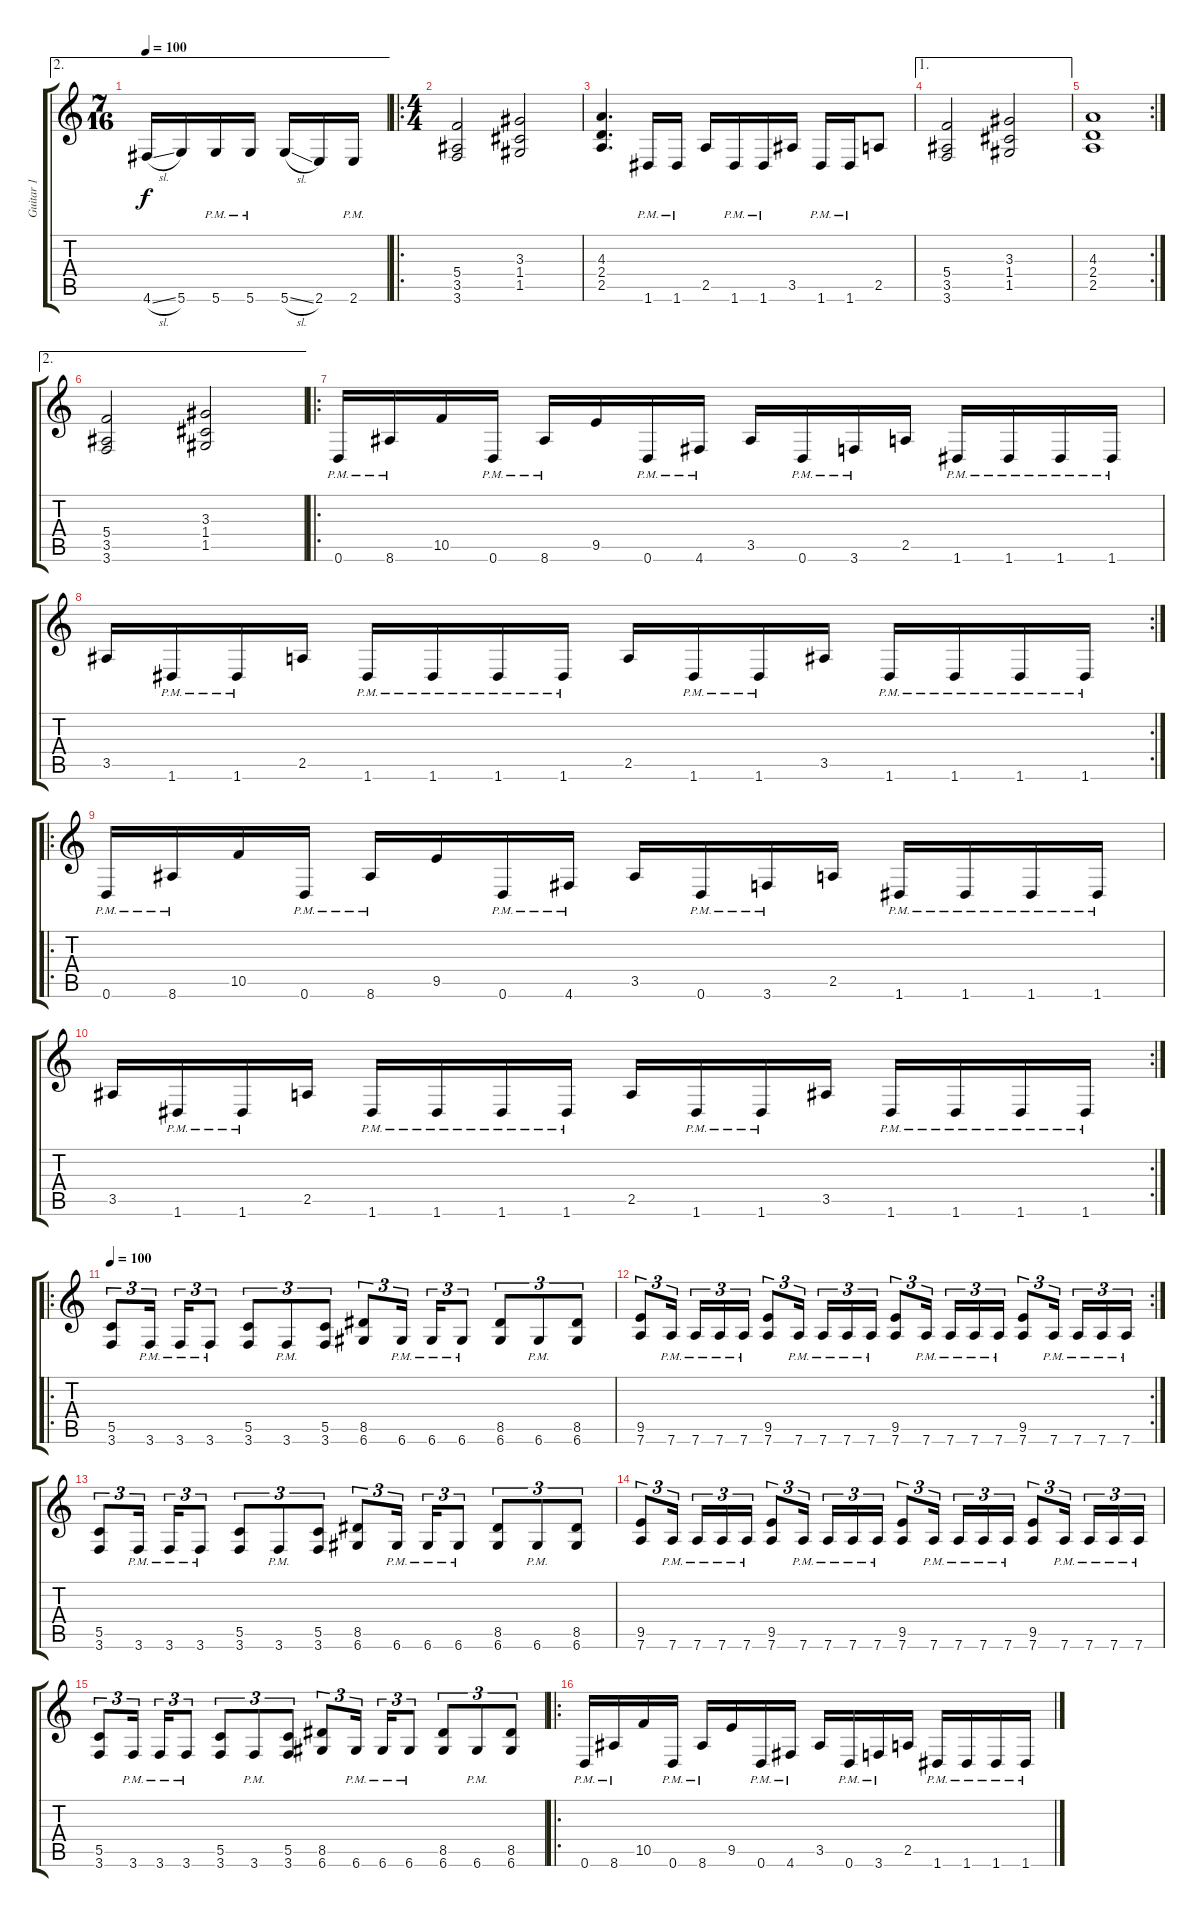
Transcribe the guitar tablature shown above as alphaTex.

\track ("Guitar 1" "Guitar 1") {instrument distortionguitar}
\staff {score tabs}
\tuning (D4 A3 F3 C3 G2 D2) {hide}
\ae 2
\ts (7 16)
\tempo 100
\clef g2
\ks c
4.6{sl}.16{dy f beam merge} 5.6.16{beam merge} 5.6{pm}.16{beam merge} 5.6{pm}.16 5.6{sl}.16{beam merge} 2.6.16{beam merge} 2.6{pm}.16 |
\ro
\ts (4 4)
(5.4 3.5 3.6).2 (3.3 1.4 1.5).2 |
(4.3 2.4 2.5).4{d} 1.6{pm}.16 1.6{pm}.16 2.5.16 1.6{pm}.16 1.6{pm}.16 3.5.16 1.6{pm}.16 1.6{pm}.16 2.5.8 |
\ae 1
(5.4 3.5 3.6).2 (3.3 1.4 1.5).2 |
\rc 2
(4.3 2.4 2.5).1 |
\ae 2
(5.4 3.5 3.6).2 (3.3 1.4 1.5).2 |
\ro
0.6{pm}.16 8.6{pm}.16 10.5.16 0.6{pm}.16 8.6{pm}.16 9.5.16 0.6{pm}.16 4.6{pm}.16 3.5.16 0.6{pm}.16 3.6{pm}.16 2.5.16 1.6{pm}.16 1.6{pm}.16 1.6{pm}.16 1.6{pm}.16 |
\rc 2
3.5.16 1.6{pm}.16 1.6{pm}.16 2.5.16 1.6{pm}.16 1.6{pm}.16 1.6{pm}.16 1.6{pm}.16 2.5.16 1.6{pm}.16 1.6{pm}.16 3.5.16 1.6{pm}.16 1.6{pm}.16 1.6{pm}.16 1.6{pm}.16 |
\ro
0.6{pm}.16 8.6{pm}.16 10.5.16 0.6{pm}.16 8.6{pm}.16 9.5.16 0.6{pm}.16 4.6{pm}.16 3.5.16 0.6{pm}.16 3.6{pm}.16 2.5.16 1.6{pm}.16 1.6{pm}.16 1.6{pm}.16 1.6{pm}.16 |
\rc 2
3.5.16 1.6{pm}.16 1.6{pm}.16 2.5.16 1.6{pm}.16 1.6{pm}.16 1.6{pm}.16 1.6{pm}.16 2.5.16 1.6{pm}.16 1.6{pm}.16 3.5.16 1.6{pm}.16 1.6{pm}.16 1.6{pm}.16 1.6{pm}.16 |
\ro
\tempo 100
(5.5 3.6).8{tu (3 2)} 3.6{pm}.16{tu (3 2)} 3.6{pm}.16{tu (3 2)} 3.6{pm}.8{tu (3 2)} (5.5 3.6).8{tu (3 2)} 3.6{pm}.8{tu (3 2)} (5.5 3.6).8{tu (3 2)} (8.5 6.6).8{tu (3 2)} 6.6{pm}.16{tu (3 2)} 6.6{pm}.16{tu (3 2)} 6.6{pm}.8{tu (3 2)} (8.5 6.6).8{tu (3 2)} 6.6{pm}.8{tu (3 2)} (8.5 6.6).8{tu (3 2)} |
\rc 2
(9.5 7.6).8{tu (3 2)} 7.6{pm}.16{tu (3 2)} 7.6{pm}.16{tu (3 2)} 7.6{pm}.16{tu (3 2)} 7.6{pm}.16{tu (3 2)} (9.5 7.6).8{tu (3 2)} 7.6{pm}.16{tu (3 2)} 7.6{pm}.16{tu (3 2)} 7.6{pm}.16{tu (3 2)} 7.6{pm}.16{tu (3 2)} (9.5 7.6).8{tu (3 2)} 7.6{pm}.16{tu (3 2)} 7.6{pm}.16{tu (3 2)} 7.6{pm}.16{tu (3 2)} 7.6{pm}.16{tu (3 2)} (9.5 7.6).8{tu (3 2)} 7.6{pm}.16{tu (3 2)} 7.6{pm}.16{tu (3 2)} 7.6{pm}.16{tu (3 2)} 7.6{pm}.16{tu (3 2)} |
(5.5 3.6).8{tu (3 2)} 3.6{pm}.16{tu (3 2)} 3.6{pm}.16{tu (3 2)} 3.6{pm}.8{tu (3 2)} (5.5 3.6).8{tu (3 2)} 3.6{pm}.8{tu (3 2)} (5.5 3.6).8{tu (3 2)} (8.5 6.6).8{tu (3 2)} 6.6{pm}.16{tu (3 2)} 6.6{pm}.16{tu (3 2)} 6.6{pm}.8{tu (3 2)} (8.5 6.6).8{tu (3 2)} 6.6{pm}.8{tu (3 2)} (8.5 6.6).8{tu (3 2)} |
(9.5 7.6).8{tu (3 2)} 7.6{pm}.16{tu (3 2)} 7.6{pm}.16{tu (3 2)} 7.6{pm}.16{tu (3 2)} 7.6{pm}.16{tu (3 2)} (9.5 7.6).8{tu (3 2)} 7.6{pm}.16{tu (3 2)} 7.6{pm}.16{tu (3 2)} 7.6{pm}.16{tu (3 2)} 7.6{pm}.16{tu (3 2)} (9.5 7.6).8{tu (3 2)} 7.6{pm}.16{tu (3 2)} 7.6{pm}.16{tu (3 2)} 7.6{pm}.16{tu (3 2)} 7.6{pm}.16{tu (3 2)} (9.5 7.6).8{tu (3 2)} 7.6{pm}.16{tu (3 2)} 7.6{pm}.16{tu (3 2)} 7.6{pm}.16{tu (3 2)} 7.6{pm}.16{tu (3 2)} |
(5.5 3.6).8{tu (3 2)} 3.6{pm}.16{tu (3 2)} 3.6{pm}.16{tu (3 2)} 3.6{pm}.8{tu (3 2)} (5.5 3.6).8{tu (3 2)} 3.6{pm}.8{tu (3 2)} (5.5 3.6).8{tu (3 2)} (8.5 6.6).8{tu (3 2)} 6.6{pm}.16{tu (3 2)} 6.6{pm}.16{tu (3 2)} 6.6{pm}.8{tu (3 2)} (8.5 6.6).8{tu (3 2)} 6.6{pm}.8{tu (3 2)} (8.5 6.6).8{tu (3 2)} |
\ro
0.6{pm}.16 8.6{pm}.16 10.5.16 0.6{pm}.16 8.6{pm}.16 9.5.16 0.6{pm}.16 4.6{pm}.16 3.5.16 0.6{pm}.16 3.6{pm}.16 2.5.16 1.6{pm}.16 1.6{pm}.16 1.6{pm}.16 1.6{pm}.16
